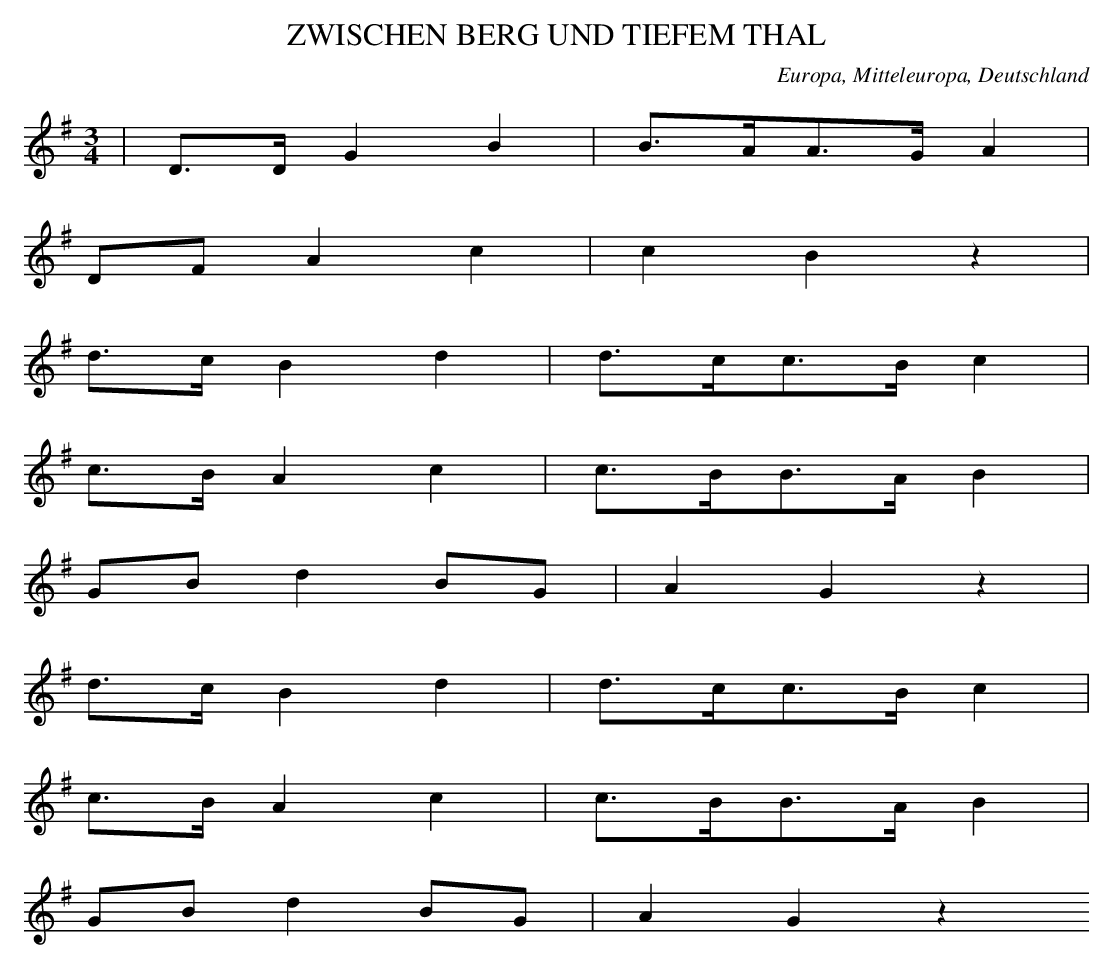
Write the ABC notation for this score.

X:1
T: ZWISCHEN BERG UND TIEFEM THAL
O: Europa, Mitteleuropa, Deutschland
M: 3/4
L: 1/16
K: G
 | D3DG4B4 | B3AA3GA4 |
D2F2A4c4 | c4B4z4 |
d3cB4d4 | d3cc3Bc4 |
c3BA4c4 | c3BB3AB4 |
G2B2d4B2G2 | A4G4z4 |
d3cB4d4 | d3cc3Bc4 |
c3BA4c4 | c3BB3AB4 |
G2B2d4B2G2 | A4G4z4
